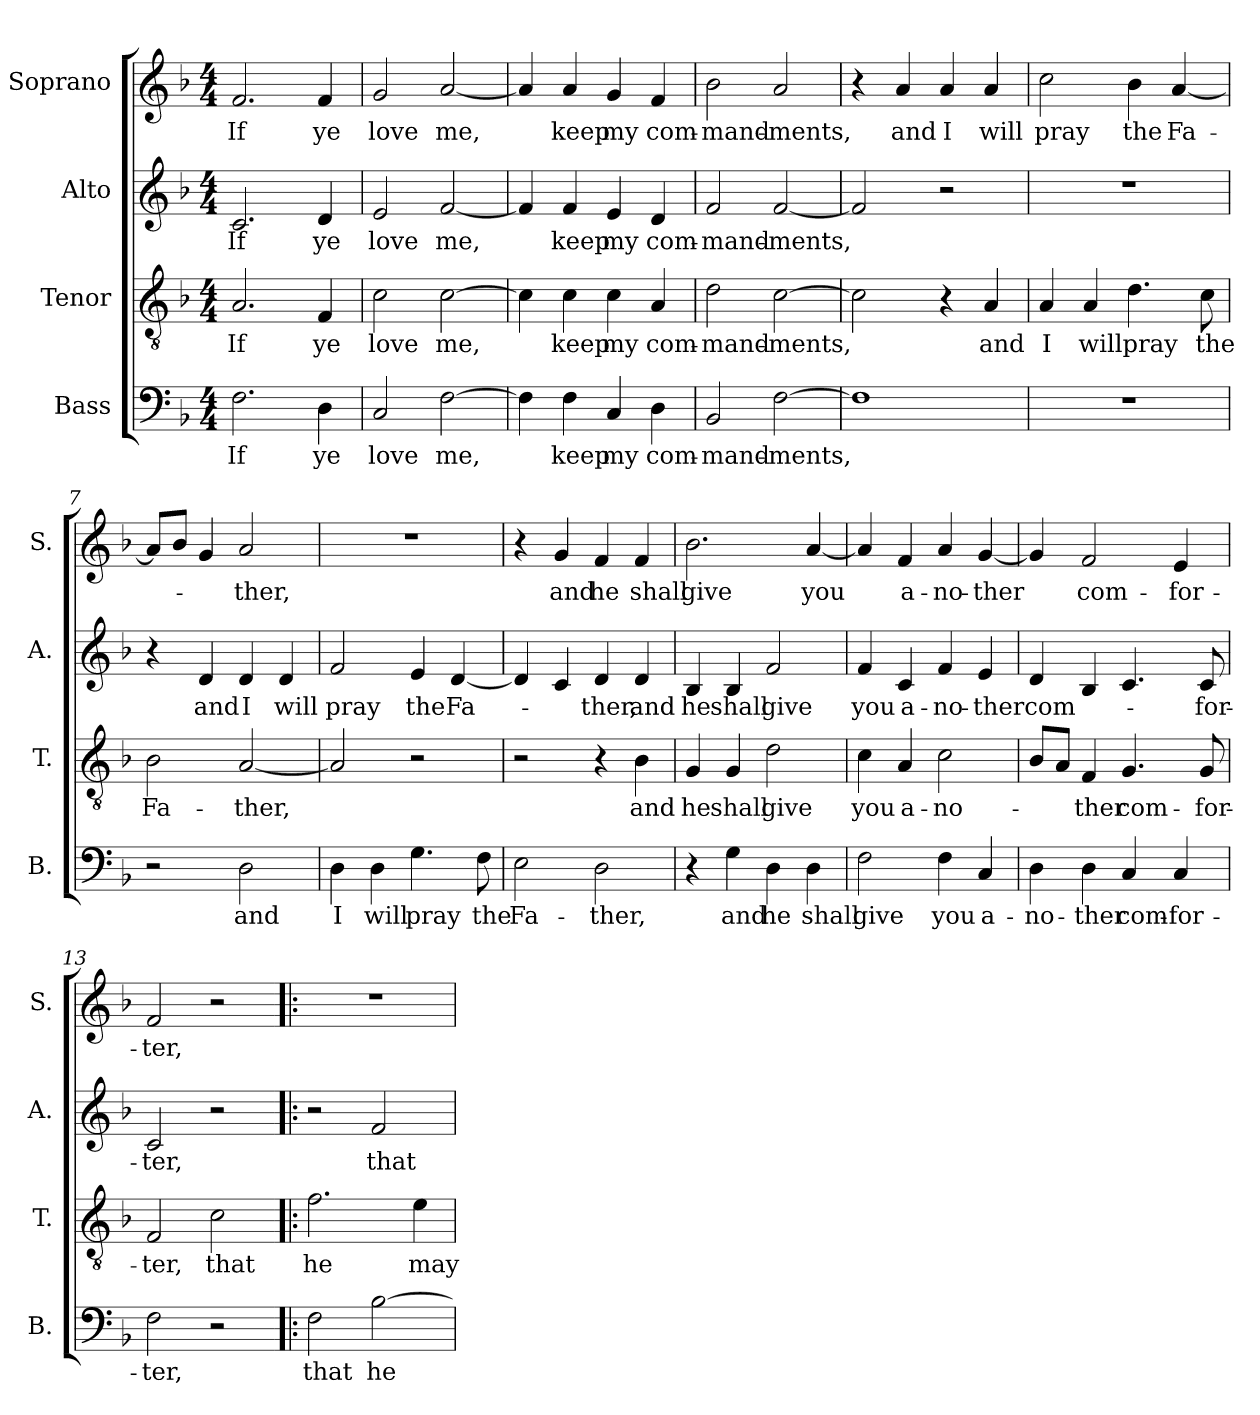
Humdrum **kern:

**kern	**text	**kern	**text	**kern	**text	**kern	**text
*part4	*part4	*part3	*part3	*part2	*part2	*part1	*part1
*staff4	*staff4	*staff3	*staff3	*staff2	*staff2	*staff1	*staff1
*I"Bass	*	*I"Tenor	*	*I"Alto	*	*I"Soprano	*
*I'B.	*	*I'T.	*	*I'A.	*	*I'S.	*
*clefF4	*	*clefGv2	*	*clefG2	*	*clefG2	*
*k[b-]	*	*k[b-]	*	*k[b-]	*	*k[b-]	*
*F:	*	*F:	*	*F:	*	*F:	*
*M4/4	*	*M4/4	*	*M4/4	*	*M4/4	*
*MM90	*	*MM90	*	*MM90	*	*MM90	*
=1	=1	=1	=1	=1	=1	=1	=1
2.F\	If	2.A/	If	2.c/	If	2.f/	If
4D\	ye	4F/	ye	4d/	ye	4f/	ye
=2	=2	=2	=2	=2	=2	=2	=2
2C/	love	2c\	love	2e/	love	2g/	love
[2F\	me,	[2c\	me,	[2f/	me,	[2a/	-me,
=3	=3	=3	=3	=3	=3	=3	=3
4F\]	.	4c\]	.	4f/]	.	4a/]	.
4F\	keep	4c\	keep	4f/	keep	4a/	keep
4C/	my	4c\	my	4e/	my	4g/	my
4D\	com-	4A/	com-	4d/	com-	4f/	com-
=4	=4	=4	=4	=4	=4	=4	=4
2BB-/	-mand-	2d\	-mand-	2f/	-mand-	2b-\	-mand-
[2F\	-ments,	[2c\	-ments,	[2f/	-ments,	2a/	-ments,
=5	=5	=5	=5	=5	=5	=5	=5
1F]	.	2c\]	.	2f/]	.	4r	.
.	.	.	.	.	.	4a/	and
.	.	4r	.	2r	.	4a/	I
.	.	4A/	and	.	.	4a/	will
!!LO:LB:g=z
=6	=6	=6	=6	=6	=6	=6	=6
1r	.	4A/	I	1r	.	2cc\	pray
.	.	4A/	will	.	.	.	.
.	.	4.d\	pray	.	.	4b-\	the
.	.	.	.	.	.	[4a/	Fa-
.	.	8c\	the	.	.	.	.
!!LO:PB:g=z
=7	=7	=7	=7	=7	=7	=7	=7
2r	.	2B-\	Fa-	4r	.	8a/L]	.
.	.	.	.	.	.	8b-/J	.
.	.	.	.	4d/	and	4g/	.
2D\	and	[2A/	-ther,	4d/	I	2a/	-ther,
.	.	.	.	4d/	will	.	.
=8	=8	=8	=8	=8	=8	=8	=8
4D\	I	2A/]	.	2f/	pray	1r	.
4D\	will	.	.	.	.	.	.
4.G\	pray	2r	.	4e/	the	.	.
.	.	.	.	[4d/	Fa-	.	.
8F\	the	.	.	.	.	.	.
=9	=9	=9	=9	=9	=9	=9	=9
2E\	Fa-	2r	.	4d/]	.	4r	.
.	.	.	.	4c/	.	4g/	and
2D\	-ther,	4r	.	4d/	-ther,	4f/	he
.	.	4B-\	and	4d/	and	4f/	shall
=10	=10	=10	=10	=10	=10	=10	=10
4r	.	4G/	he	4B-/	he	2.b-\	give
4G\	and	4G/	shall	4B-/	shall	.	.
4D\	he	2d\	give	2f/	give	.	.
4D\	shall	.	.	.	.	[4a/	you
!!LO:LB:g=z
=11	=11	=11	=11	=11	=11	=11	=11
2F\	give	4c\	you	4f/	you	4a/]	.
.	.	4A/	a-	4c/	a-	4f/	a-
4F\	you	2c\	-no-	4f/	-no-	4a/	-no-
4C/	a-	.	.	4e/	-ther	[4g/	-ther
!!LO:PB:g=z
=12	=12	=12	=12	=12	=12	=12	=12
4D\	-no-	8B-/L	.	4d/	com-	4g/]	.
.	.	8A/J	.	.	.	.	.
4D\	-ther	4F/	-ther	4B-/	.	2f/	com-
4C/	com-	4.G/	com-	4.c/	.	.	.
4C/	-for-	.	.	.	.	4e/	-for-
.	.	8G/	-for-	8c/	-for-	.	.
=13	=13	=13	=13	=13	=13	=13	=13
2F\	-ter,	2F/	-ter,	2c/	-ter,	2f/	-ter,
2r	.	2c\	that	2r	.	2r	.
=14!|:	=14!|:	=14!|:	=14!|:	=14!|:	=14!|:	=14!|:	=14!|:
2F\	that	2.f\	he	2r	.	1r	.
[2B-\	he	.	.	2f/	that	.	.
.	.	4e\	may	.	.	.	.
=	=	=	=	=	=	=	=
*-	*-	*-	*-	*-	*-	*-	*-
